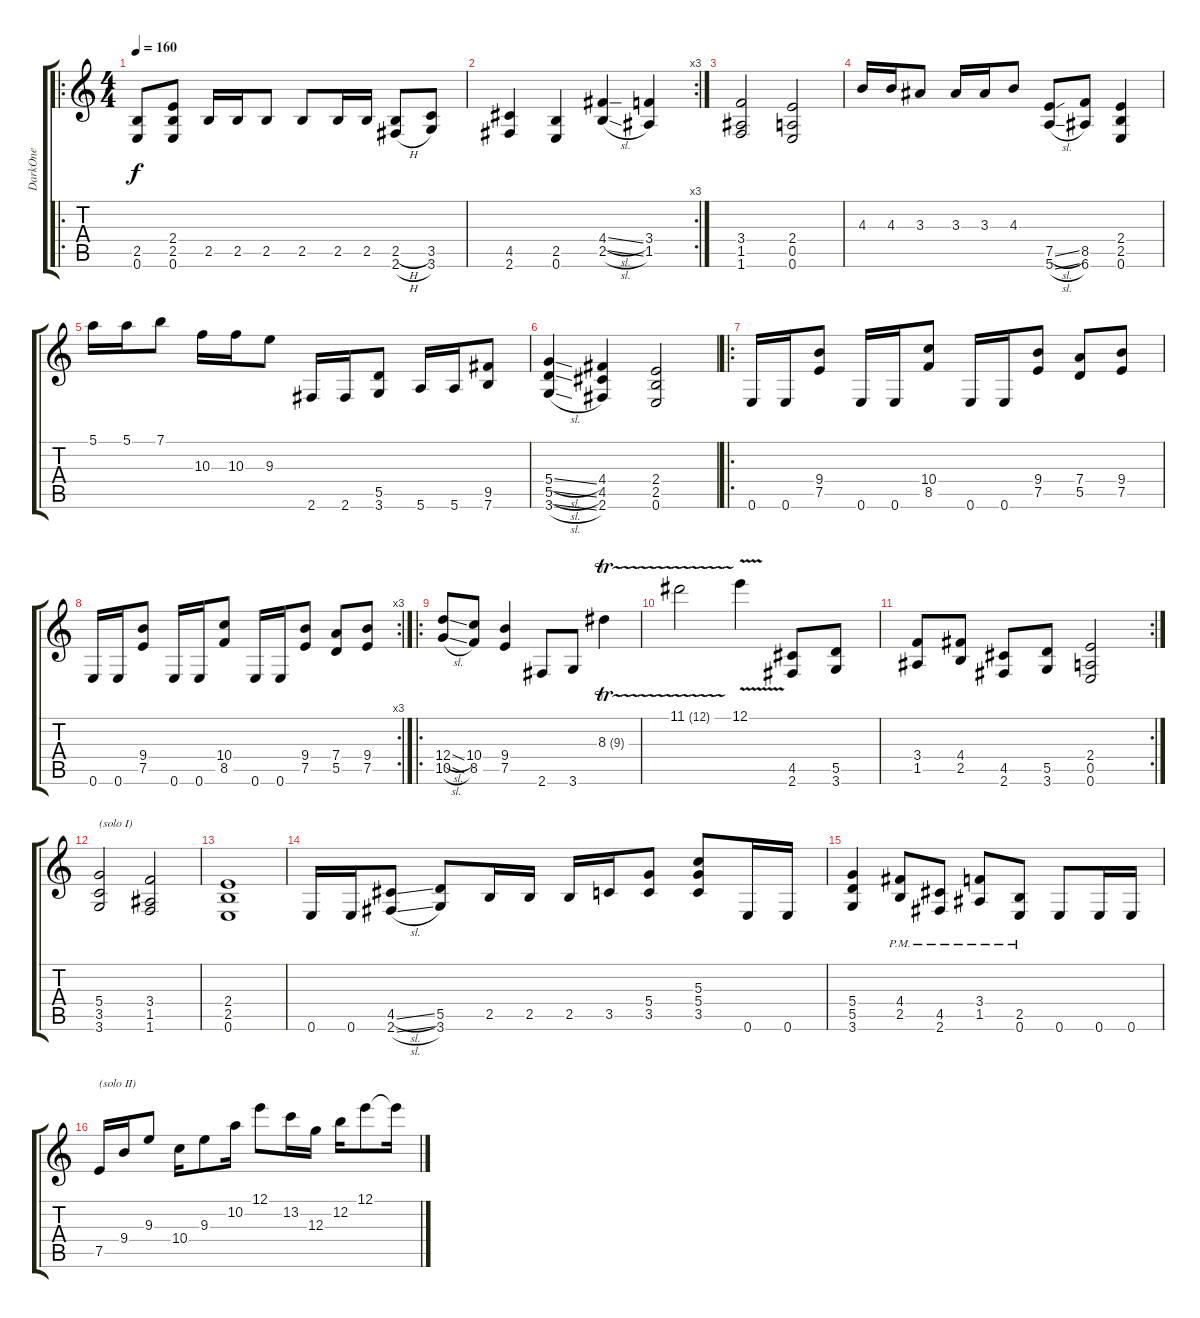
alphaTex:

\track ("DarkOne" "DarkOne") {instrument distortionguitar}
\staff {score tabs}
\tuning (E4 B3 G3 D3 A2 E2) {hide}
\ro
\ts (4 4)
\tempo 160
\clef g2
\ks c
(2.5 0.6).8{dy f instrument distortionguitar} (2.4 2.5 0.6).8 2.5.16 2.5.16 2.5.8 2.5.8 2.5.16 2.5.16 (2.5{h} 2.6{h}).8 (3.5 3.6).8 |
\rc 3
(4.5 2.6).4 (2.5 0.6).4 (4.4{sl} 2.5{sl}).4 (3.4 1.5).4 |
(3.4 1.5 1.6).2 (2.4 0.5 0.6).2 |
4.3.16 4.3.16 3.3.8 3.3.16 3.3.16 4.3.8 (7.5{sl} 5.6{sl}).8 (8.5 6.6).8 (2.4 2.5 0.6).4 |
5.1.16 5.1.16 7.1.8 10.3.16 10.3.16 9.3.8 2.6.16 2.6.16 (5.5 3.6).8 5.6.16 5.6.16 (9.5 7.6).8 |
(5.4{sl} 5.5{sl} 3.6{sl}).4 (4.4 4.5 2.6).4 (2.4 2.5 0.6).2 |
\ro
0.6.16 0.6.16 (9.4 7.5).8 0.6.16 0.6.16 (10.4 8.5).8 0.6.16 0.6.16 (9.4 7.5).8 (7.4 5.5).8 (9.4 7.5).8 |
\rc 3
0.6.16 0.6.16 (9.4 7.5).8 0.6.16 0.6.16 (10.4 8.5).8 0.6.16 0.6.16 (9.4 7.5).8 (7.4 5.5).8 (9.4 7.5).8 |
\ro
(12.4{sl} 10.5{sl}).8 (10.4 8.5).8 (9.4 7.5).4 2.6.8 3.6.8 8.3{tr (9 16)}.4 |
11.1{tr (12 16)}.2 12.1{v}.4 (4.5 2.6).8 (5.5 3.6).8 |
\rc 2
(3.4 1.5).8 (4.4 2.5).8 (4.5 2.6).8 (5.5 3.6).8 (2.4 0.5 0.6).2 |
(5.4 3.5 3.6).2{txt "(solo I)"} (3.4 1.5 1.6).2 |
(2.4 2.5 0.6).1 |
0.6.16 0.6.16 (4.5{sl} 2.6{sl}).8 (5.5 3.6).8 2.5.16 2.5.16 2.5.16 3.5.16 (5.4 3.5).8 (5.3 5.4 3.5).8 0.6.16 0.6.16 |
(5.4 5.5 3.6).4 (4.4{pm} 2.5{pm}).8 (4.5{pm} 2.6{pm}).8 (3.4{pm} 1.5{pm}).8 (2.5{pm} 0.6{pm}).8 0.6.8 0.6.16 0.6.16 |
7.5.16{txt "(solo II)" volume 15} 9.4.16 9.3.8 10.4.16 9.3.8 10.2.16 12.1.8 13.2.16 12.3.16 12.2.16 12.1.8 12.1{t}.16
